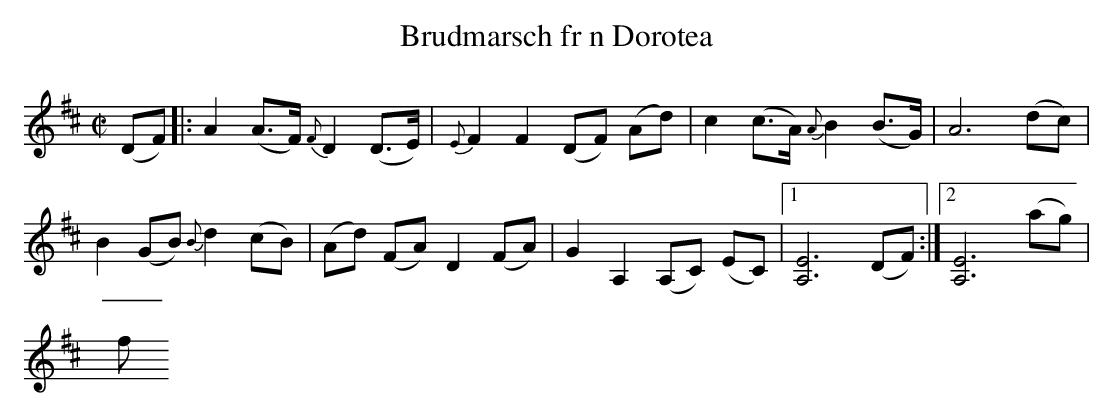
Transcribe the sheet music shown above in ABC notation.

X:1
T: Brudmarsch fr n Dorotea
M: C|
L: 1/8
K: D
(DF) |: A2(A>F) {F}D2(D>E) | {E}F2F2 (DF) (Ad) | c2(c>A) {A}B2(B>G) | A6(dc) |
B2(GB) {B}d2(cB) | (Ad) (FA) D2(FA) | G2A,2 (A,C) (EC) |1 [A,E]6(DF) :|2 [A,E]6(ag) |
f
